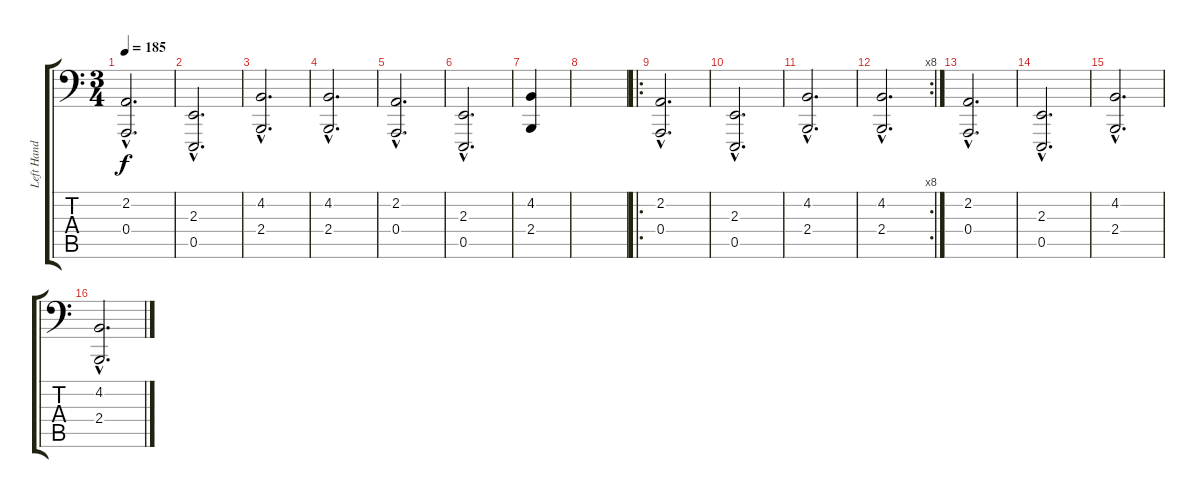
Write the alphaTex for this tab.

\track ("Left Hand" "Left Hand") {instrument acousticgrandpiano}
\staff {score tabs}
\tuning (C3 G2 D2 A1 E1 B0) {hide}
\ts (3 4)
\tempo 185
\clef f4
\ks c
(2.2{hac} 0.4{hac}).2{d dy f} |
(2.3{hac} 0.5{hac}).2{d} |
(4.2{hac} 2.4{hac}).2{d} |
(4.2{hac} 2.4{hac}).2{d} |
(2.2{hac} 0.4{hac}).2{d} |
(2.3{hac} 0.5{hac}).2{d} |
(4.2 2.4).4 |
|
\ro
(2.2{hac} 0.4{hac}).2{d} |
(2.3{hac} 0.5{hac}).2{d} |
(4.2{hac} 2.4{hac}).2{d} |
\rc 8
(4.2{hac} 2.4{hac}).2{d} |
(2.2{hac} 0.4{hac}).2{d} |
(2.3{hac} 0.5{hac}).2{d} |
(4.2{hac} 2.4{hac}).2{d} |
(4.2{hac} 2.4{hac}).2{d}
